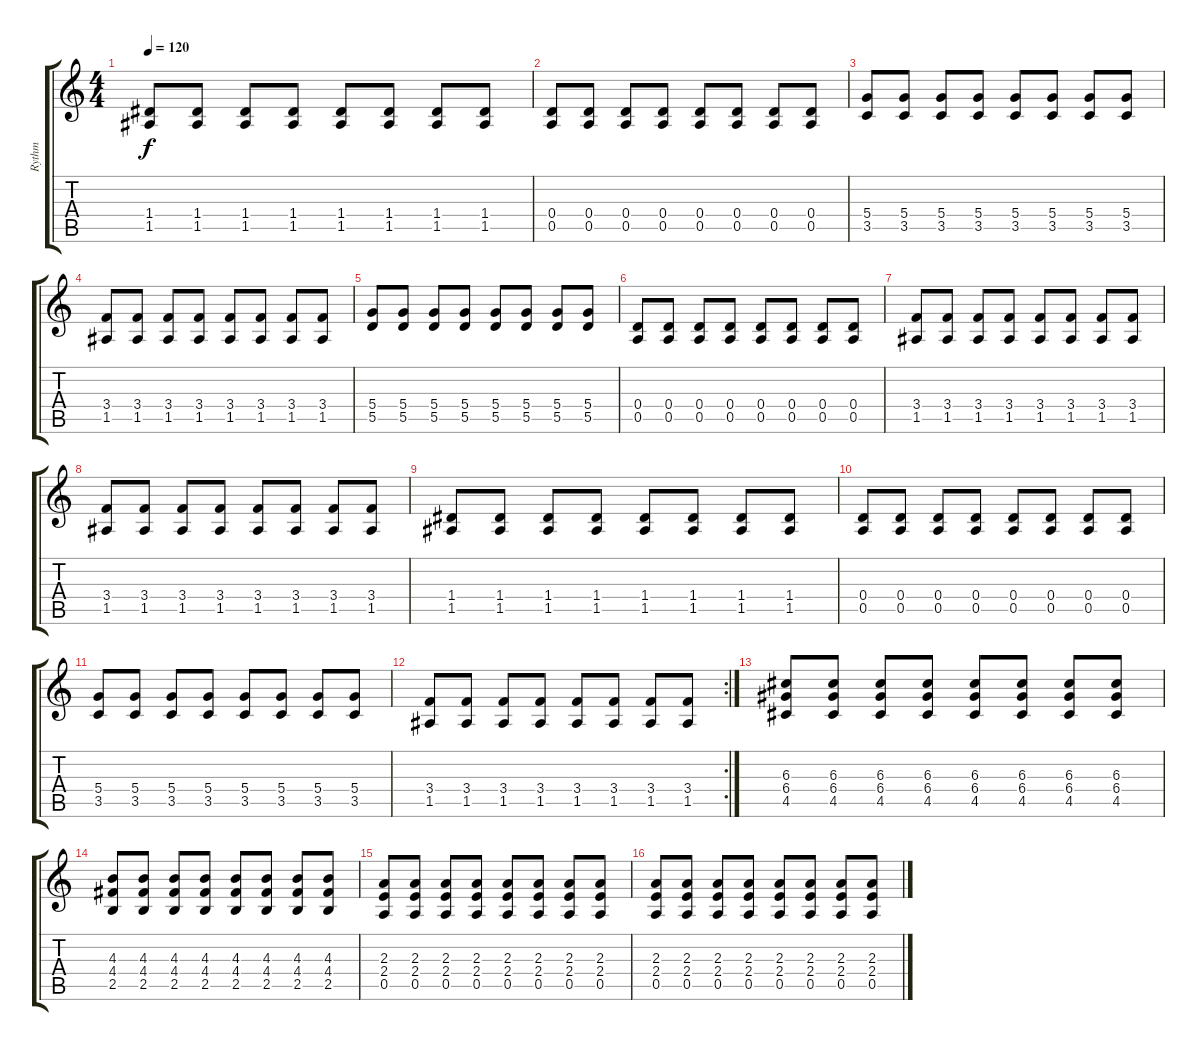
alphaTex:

\track ("Rythm" "Rythm") {instrument distortionguitar}
\staff {score tabs}
\tuning (E4 B3 G3 D3 A2 E2) {hide}
\ts (4 4)
\tempo 120
\clef g2
\ks c
(1.4 1.5).8{dy f} (1.4 1.5).8 (1.4 1.5).8 (1.4 1.5).8 (1.4 1.5).8 (1.4 1.5).8 (1.4 1.5).8 (1.4 1.5).8 |
(0.4 0.5).8 (0.4 0.5).8 (0.4 0.5).8 (0.4 0.5).8 (0.4 0.5).8 (0.4 0.5).8 (0.4 0.5).8 (0.4 0.5).8 |
(5.4 3.5).8 (5.4 3.5).8 (5.4 3.5).8 (5.4 3.5).8 (5.4 3.5).8 (5.4 3.5).8 (5.4 3.5).8 (5.4 3.5).8 |
(3.4 1.5).8 (3.4 1.5).8 (3.4 1.5).8 (3.4 1.5).8 (3.4 1.5).8 (3.4 1.5).8 (3.4 1.5).8 (3.4 1.5).8 |
(5.4 5.5).8 (5.4 5.5).8 (5.4 5.5).8 (5.4 5.5).8 (5.4 5.5).8 (5.4 5.5).8 (5.4 5.5).8 (5.4 5.5).8 |
(0.4 0.5).8 (0.4 0.5).8 (0.4 0.5).8 (0.4 0.5).8 (0.4 0.5).8 (0.4 0.5).8 (0.4 0.5).8 (0.4 0.5).8 |
(3.4 1.5).8 (3.4 1.5).8 (3.4 1.5).8 (3.4 1.5).8 (3.4 1.5).8 (3.4 1.5).8 (3.4 1.5).8 (3.4 1.5).8 |
(3.4 1.5).8 (3.4 1.5).8 (3.4 1.5).8 (3.4 1.5).8 (3.4 1.5).8 (3.4 1.5).8 (3.4 1.5).8 (3.4 1.5).8 |
(1.4 1.5).8 (1.4 1.5).8 (1.4 1.5).8 (1.4 1.5).8 (1.4 1.5).8 (1.4 1.5).8 (1.4 1.5).8 (1.4 1.5).8 |
(0.4 0.5).8 (0.4 0.5).8 (0.4 0.5).8 (0.4 0.5).8 (0.4 0.5).8 (0.4 0.5).8 (0.4 0.5).8 (0.4 0.5).8 |
(5.4 3.5).8 (5.4 3.5).8 (5.4 3.5).8 (5.4 3.5).8 (5.4 3.5).8 (5.4 3.5).8 (5.4 3.5).8 (5.4 3.5).8 |
\rc 2
(3.4 1.5).8 (3.4 1.5).8 (3.4 1.5).8 (3.4 1.5).8 (3.4 1.5).8 (3.4 1.5).8 (3.4 1.5).8 (3.4 1.5).8 |
(6.3 6.4 4.5).8 (6.3 6.4 4.5).8 (6.3 6.4 4.5).8 (6.3 6.4 4.5).8 (6.3 6.4 4.5).8 (6.3 6.4 4.5).8 (6.3 6.4 4.5).8 (6.3 6.4 4.5).8 |
(4.3 4.4 2.5).8 (4.3 4.4 2.5).8 (4.3 4.4 2.5).8 (4.3 4.4 2.5).8 (4.3 4.4 2.5).8 (4.3 4.4 2.5).8 (4.3 4.4 2.5).8 (4.3 4.4 2.5).8 |
(2.3 2.4 0.5).8 (2.3 2.4 0.5).8 (2.3 2.4 0.5).8 (2.3 2.4 0.5).8 (2.3 2.4 0.5).8 (2.3 2.4 0.5).8 (2.3 2.4 0.5).8 (2.3 2.4 0.5).8 |
(2.3 2.4 0.5).8 (2.3 2.4 0.5).8 (2.3 2.4 0.5).8 (2.3 2.4 0.5).8 (2.3 2.4 0.5).8 (2.3 2.4 0.5).8 (2.3 2.4 0.5).8 (2.3 2.4 0.5).8
